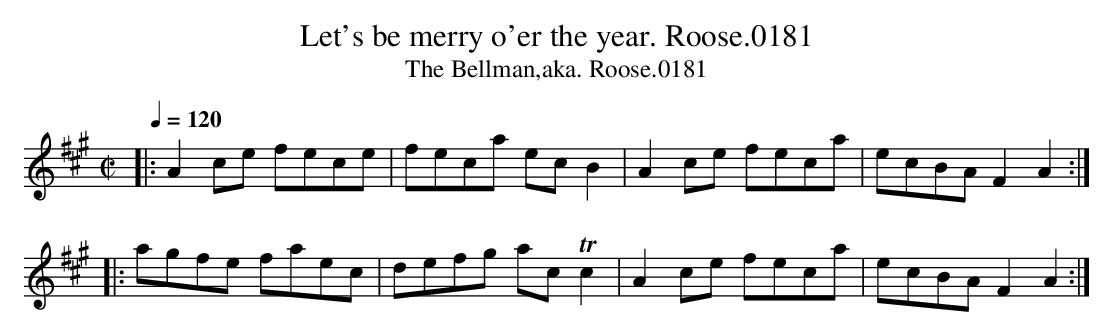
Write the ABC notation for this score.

X:1
T:Let's be merry o'er the year. Roose.0181
T:Bellman,aka. Roose.0181, The
M:C|
L:1/8
Q:1/4=120
K:A
|: A2 ce fece | feca ec B2 | A2 ce feca | ecBA F2 A2 :|
|: agfe faec | defg ac !trill!c2 | A2 ce feca | ecBA F2 A2 :|
